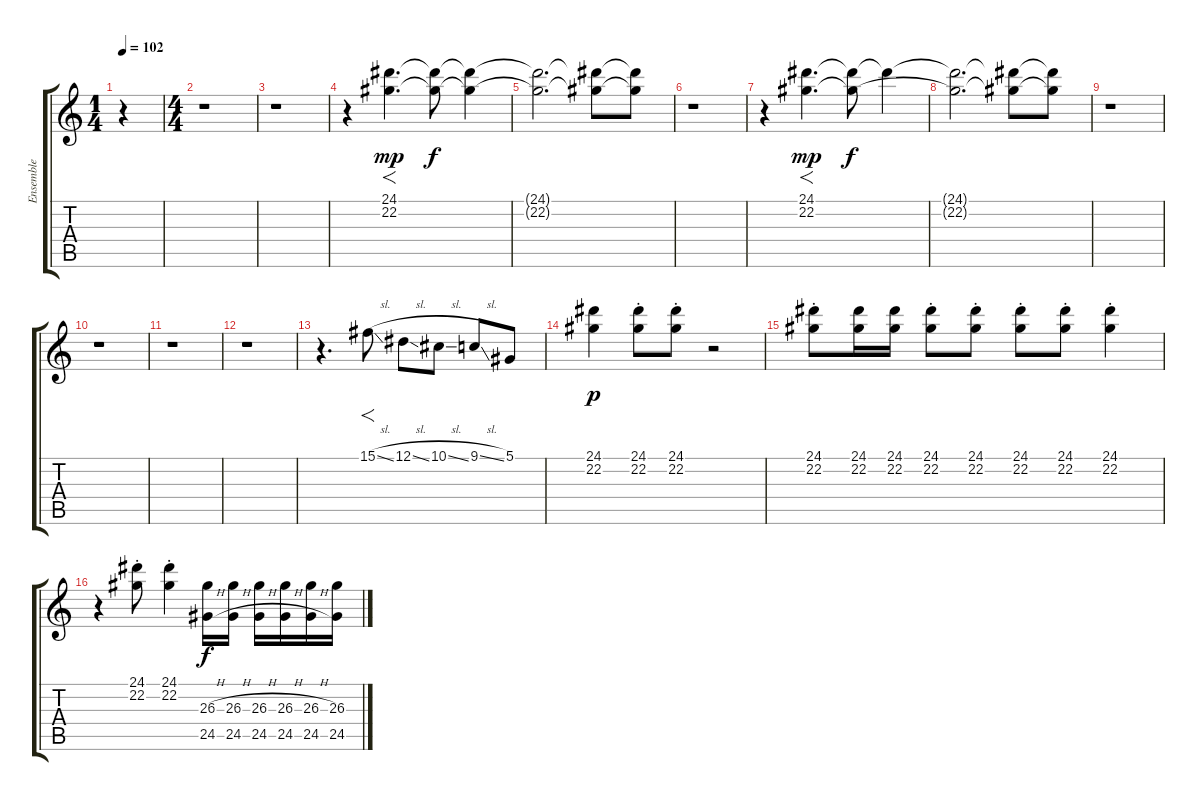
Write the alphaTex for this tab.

\track ("Ensemble" "Ensemble") {instrument violin}
\staff {score tabs}
\tuning (Eb4 Bb3 Gb3 Db3 Ab2 Eb2) {hide}
\ts (1 4)
\tempo 102
\clef g2
\ks c
r.4{dy mp instrument violin} |
\ts (4 4)
r.1 |
r.1 |
r.4 (24.1 22.2).4{f d} (24.1{t} 22.2{t}).8{dy f volume 0} (24.1{t} 22.2{t}).4 |
(24.1{t} 22.2{t}).2{d} (24.1{t} 22.2{t}).8 (24.1{t} 22.2{t}).8 |
r.1 |
r.4{volume 8} (24.1 22.2).4{f d dy mp} (24.1{t} 22.2{t}).8{dy f volume 0} 24.1{t}.4 |
(24.1{t} 22.2{t}).2{d} (24.1{t} 22.2{t}).8 (24.1{t} 22.2{t}).8 |
r.1 |
r.1 |
r.1 |
r.1 |
r.4{d volume 9} 15.1{sl}.8{f} 12.1{sl}.8 10.1{sl}.8 9.1{sl}.8 5.1.8 |
(24.1 22.2).4{dy p} (24.1{st} 22.2{st}).8 (24.1{st} 22.2{st}).8 r.2 |
(24.1{st} 22.2{st}).8 (24.1 22.2).16 (24.1 22.2).16 (24.1{st} 22.2{st}).8 (24.1{st} 22.2{st}).8 (24.1{st} 22.2{st}).8 (24.1{st} 22.2{st}).8 (24.1{st} 22.2{st}).4 |
r.4 (24.1{st} 22.2{st}).8 (24.1{st} 22.2{st}).4 (26.3{h} 24.5{h}).16{dy f} (26.3{h} 24.5{h}).16 (26.3{h} 24.5{h}).16 (26.3{h} 24.5{h}).16 (26.3{h} 24.5{h}).16 (26.3 24.5).16
